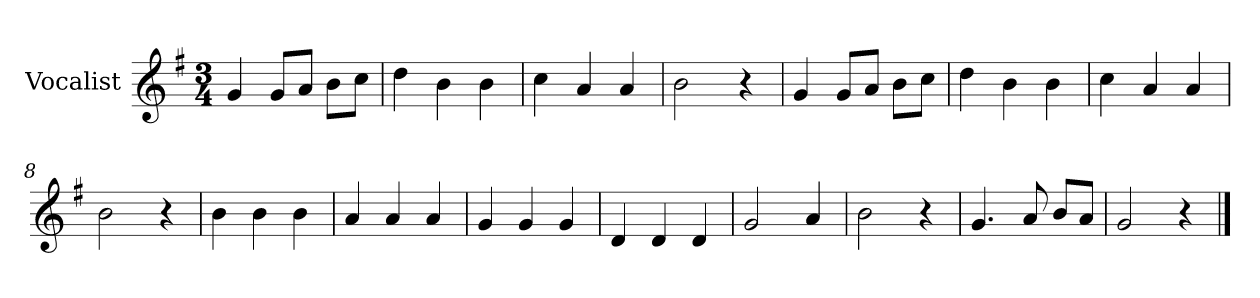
**kern
*part1
*staff1
*I"Vocalist
*k[f#]
*G:
*M3/4
=1
4g
8gL
8aJ
8bL
8ccJ
=2
4dd
4b
4b
=3
4cc
4a
4a
=4
2b
4r
=5
4g
8gL
8aJ
8bL
8ccJ
=6
4dd
4b
4b
=7
4cc
4a
4a
=8
2b
4r
=9
4b
4b
4b
=10
4a
4a
4a
=11
4g
4g
4g
=12
4d
4d
4d
=13
2g
4a
=14
2b
4r
=15
4.g
8a
8bL
8aJ
=16
2g
4r
==
*-
